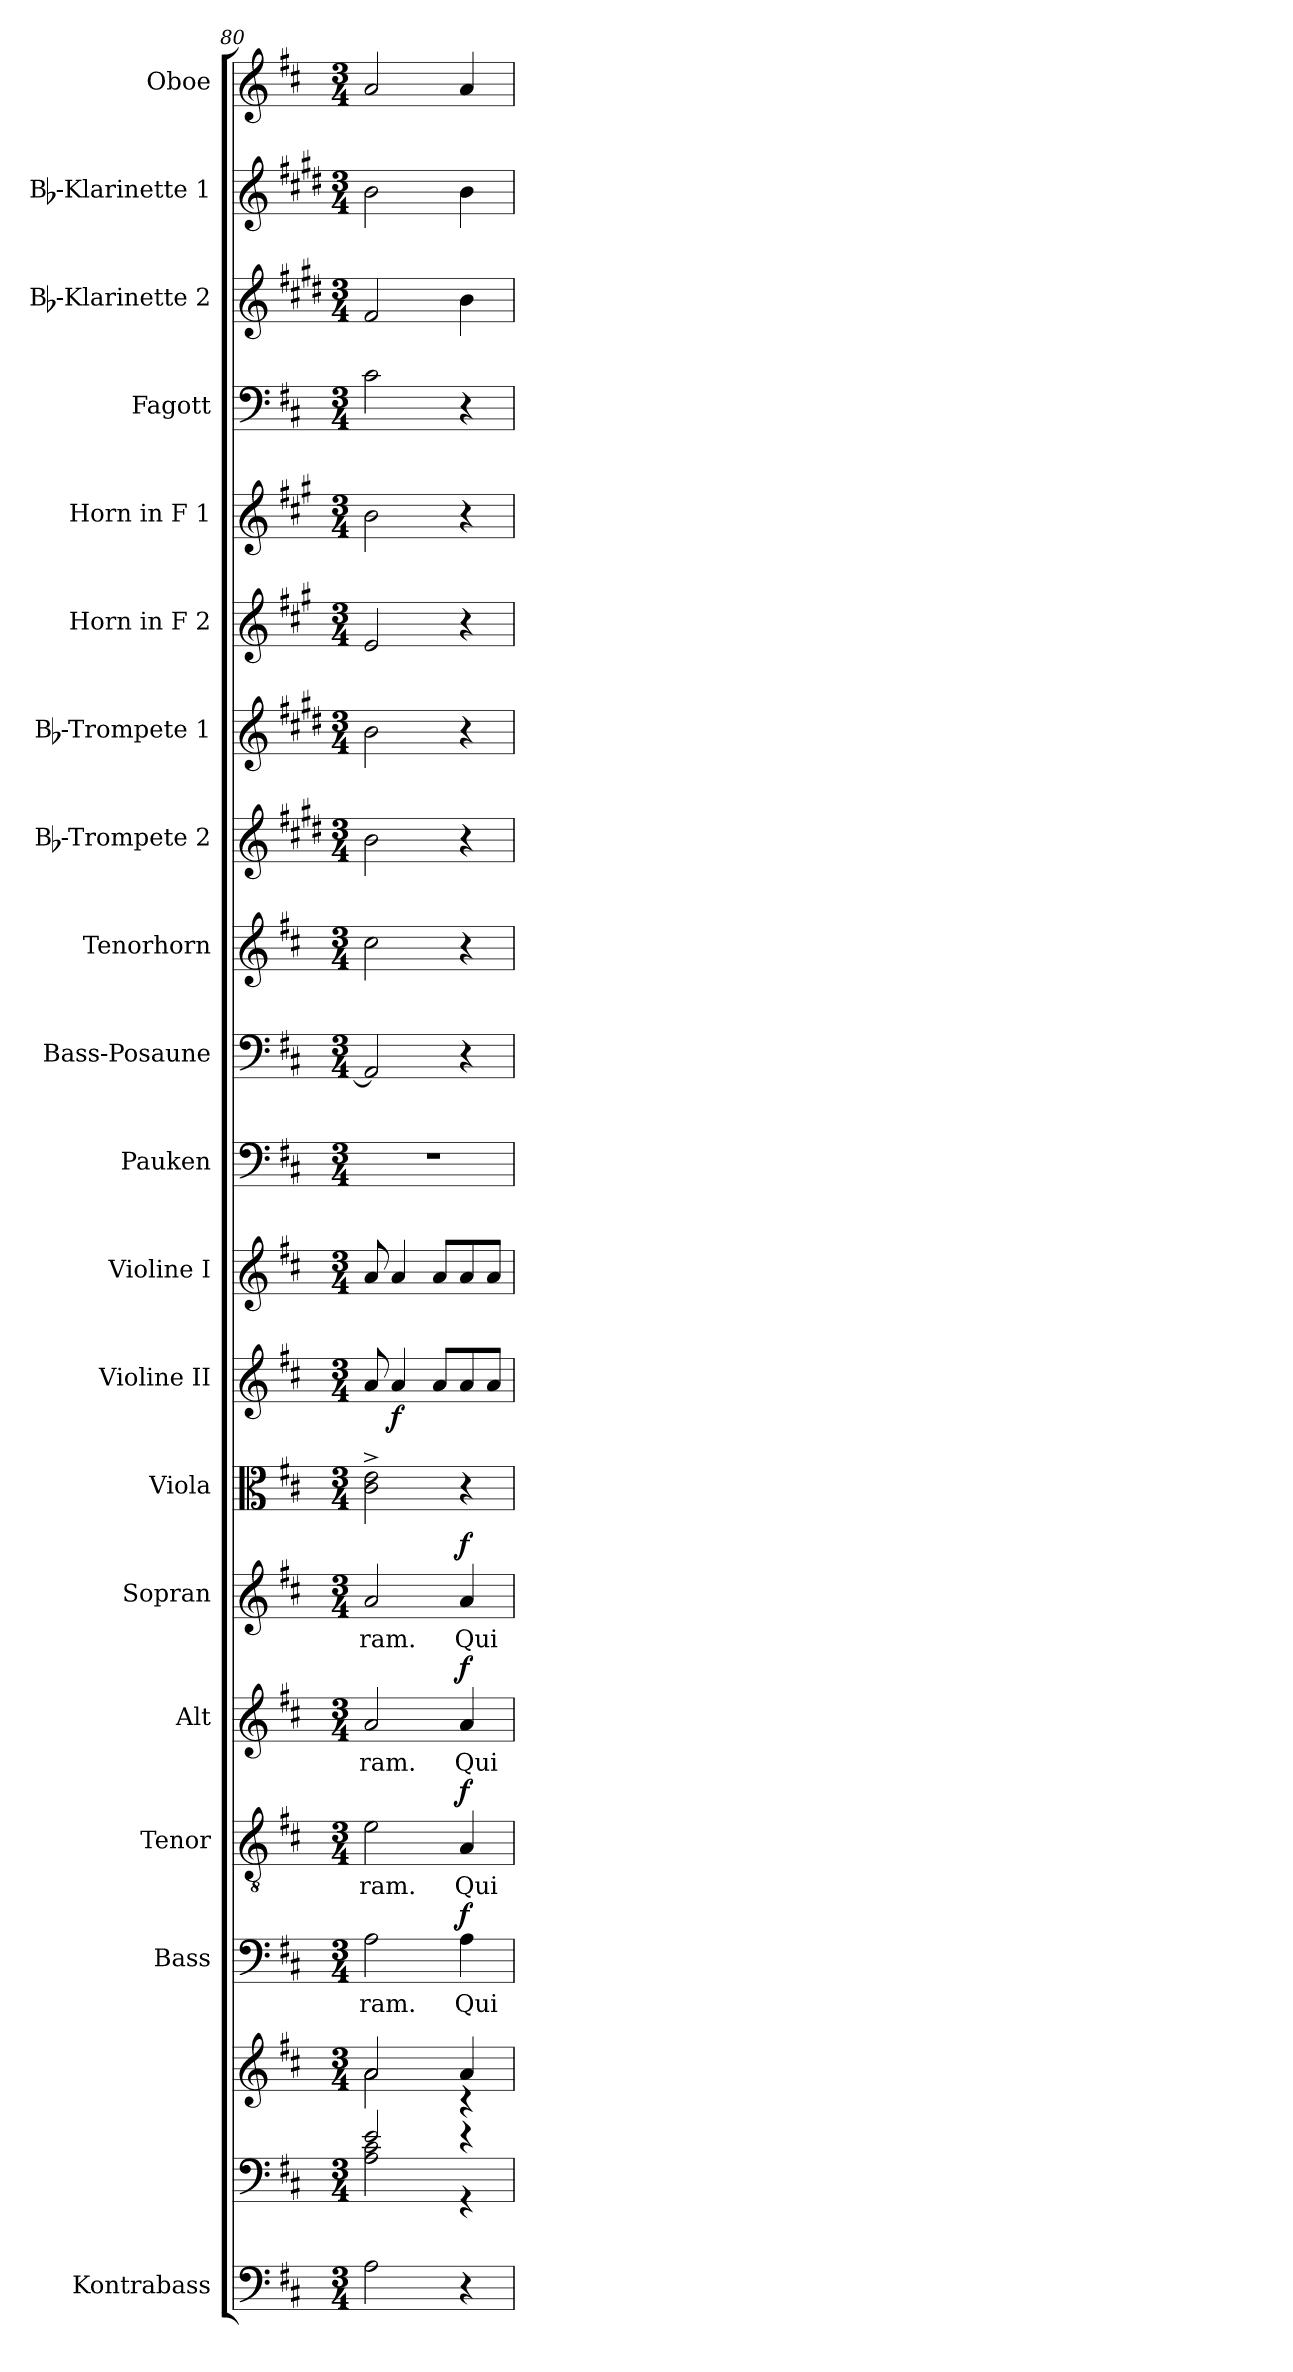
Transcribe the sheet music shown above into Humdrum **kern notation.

**kern	**kern	**kern	**kern	**text	**dynam	**kern	**text	**dynam	**kern	**text	**dynam	**kern	**text	**dynam	**kern	**kern	**dynam	**kern	**kern	**kern	**kern	**kern	**kern	**kern	**kern	**kern	**kern	**kern	**kern
*part20	*part19	*part19	*part18	*part18	*part18	*part17	*part17	*part17	*part16	*part16	*part16	*part15	*part15	*part15	*part14	*part13	*part13	*part12	*part11	*part10	*part9	*part8	*part7	*part6	*part5	*part4	*part3	*part2	*part1
*staff21	*staff20	*staff19	*staff18	*staff18	*staff18	*staff17	*staff17	*staff17	*staff16	*staff16	*staff16	*staff15	*staff15	*staff15	*staff14	*staff13	*staff13	*staff12	*staff11	*staff10	*staff9	*staff8	*staff7	*staff6	*staff5	*staff4	*staff3	*staff2	*staff1
*I"Kontrabass	*	*	*I"Bass	*	*	*I"Tenor	*	*	*I"Alt	*	*	*I"Sopran	*	*	*I"Viola	*I"Violine II	*	*I"Violine I	*I"Pauken	*I"Bass-Posaune	*I"Tenorhorn	*I"Bb-Trompete 2	*I"Bb-Trompete 1	*I"Horn in F 2	*I"Horn in F 1	*I"Fagott	*I"Bb-Klarinette 2	*I"Bb-Klarinette 1	*I"Oboe
*I'Kb.	*	*	*I'B.	*	*	*I'T.	*	*	*I'A.	*	*	*I'S.	*	*	*I'Vla.	*I'Vl. II	*	*I'Vl. I	*I'Pk.	*I'B. Pos.	*I'T. Hrn.	*I'Bb Trp. 2	*I'Bb Trp. 1	*	*	*I'Fg.	*I'Bb Kl. 2	*I'Bb Kl. 1	*I'Ob.
*clefF4	*clefF4	*clefG2	*clefF4	*	*	*clefGv2	*	*	*clefG2	*	*	*clefG2	*	*	*clefC3	*clefG2	*	*clefG2	*clefF4	*clefF4	*clefG2	*clefG2	*clefG2	*clefG2	*clefG2	*clefF4	*clefG2	*clefG2	*clefG2
*ITrd7c12	*	*	*	*	*	*	*	*	*	*	*	*	*	*	*	*	*	*	*	*	*ITrd8c14	*ITrd1c2	*ITrd1c2	*ITrd4c7	*ITrd4c7	*	*ITrd1c2	*ITrd1c2	*
*k[f#c#]	*k[f#c#]	*k[f#c#]	*k[f#c#]	*	*	*k[f#c#]	*	*	*k[f#c#]	*	*	*k[f#c#]	*	*	*k[f#c#]	*k[f#c#]	*	*k[f#c#]	*k[f#c#]	*k[f#c#]	*k[f#c#]	*k[f#c#]	*k[f#c#]	*k[f#c#]	*k[f#c#]	*k[f#c#]	*k[f#c#]	*k[f#c#]	*k[f#c#]
*D:	*D:	*D:	*D:	*	*	*D:	*	*	*D:	*	*	*D:	*	*	*D:	*D:	*	*D:	*D:	*D:	*D:	*D:	*D:	*D:	*D:	*D:	*D:	*D:	*D:
*M3/4	*M3/4	*M3/4	*M3/4	*	*	*M3/4	*	*	*M3/4	*	*	*M3/4	*	*	*M3/4	*M3/4	*	*M3/4	*M3/4	*M3/4	*M3/4	*M3/4	*M3/4	*M3/4	*M3/4	*M3/4	*M3/4	*M3/4	*M3/4
=80	=80	=80	=80	=80	=80	=80	=80	=80	=80	=80	=80	=80	=80	=80	=80	=80	=80	=80	=80	=80	=80	=80	=80	=80	=80	=80	=80	=80	=80
*	*^	*^	*	*	*	*	*	*	*	*	*	*	*	*	*	*	*	*	*	*	*	*	*	*	*	*	*	*	*
!	!	!	!	!	!	!LO:LY:b	!	!	!LO:LY:b	!	!	!LO:LY:b	!	!	!LO:LY:b	!	!	!	!	!	!	!	!	!	!	!	!	!	!	!	!
2AA\	2e/	2A\ 2c#\	2a/	2a\	2A\	-ram.	.	2e\	-ram.	.	2a/	-ram.	.	2a/	-ram.	.	2c#\^> 2e\^>	8a/	.	8a/	2.r	2AA/]	2c#\	2a\	2a\	2A/	2e\	2c#\	2e/	2a\	2a/
!	!	!	!	!	!	!	!	!	!	!	!	!	!	!	!	!	!	!	!LO:DY:b	!	!	!	!	!	!	!	!	!	!	!	!
.	.	.	.	.	.	.	.	.	.	.	.	.	.	.	.	.	.	4a/	f	4a/	.	.	.	.	.	.	.	.	.	.	.
.	.	.	.	.	.	.	.	.	.	.	.	.	.	.	.	.	.	8a/L	.	8a/L	.	.	.	.	.	.	.	.	.	.	.
!	!	!	!	!	!	!LO:LY:b	!LO:DY:a	!	!LO:LY:b	!LO:DY:a	!	!LO:LY:b	!LO:DY:a	!	!LO:LY:b	!LO:DY:a	!	!	!	!	!	!	!	!	!	!	!	!	!	!	!
4r	4r	4r	4a/	4rc	4A\	Qui	f	4A/	Qui	f	4a/	Qui	f	4a/	Qui	f	4r	8a/	.	8a/	.	4r	4r	4r	4r	4r	4r	4r	4a\	4a\	4a/
.	.	.	.	.	.	.	.	.	.	.	.	.	.	.	.	.	.	8a/J	.	8a/J	.	.	.	.	.	.	.	.	.	.	.
*	*v	*v	*	*	*	*	*	*	*	*	*	*	*	*	*	*	*	*	*	*	*	*	*	*	*	*	*	*	*	*	*
*	*	*v	*v	*	*	*	*	*	*	*	*	*	*	*	*	*	*	*	*	*	*	*	*	*	*	*	*	*	*	*
=	=	=	=	=	=	=	=	=	=	=	=	=	=	=	=	=	=	=	=	=	=	=	=	=	=	=	=	=	=
*-	*-	*-	*-	*-	*-	*-	*-	*-	*-	*-	*-	*-	*-	*-	*-	*-	*-	*-	*-	*-	*-	*-	*-	*-	*-	*-	*-	*-	*-
